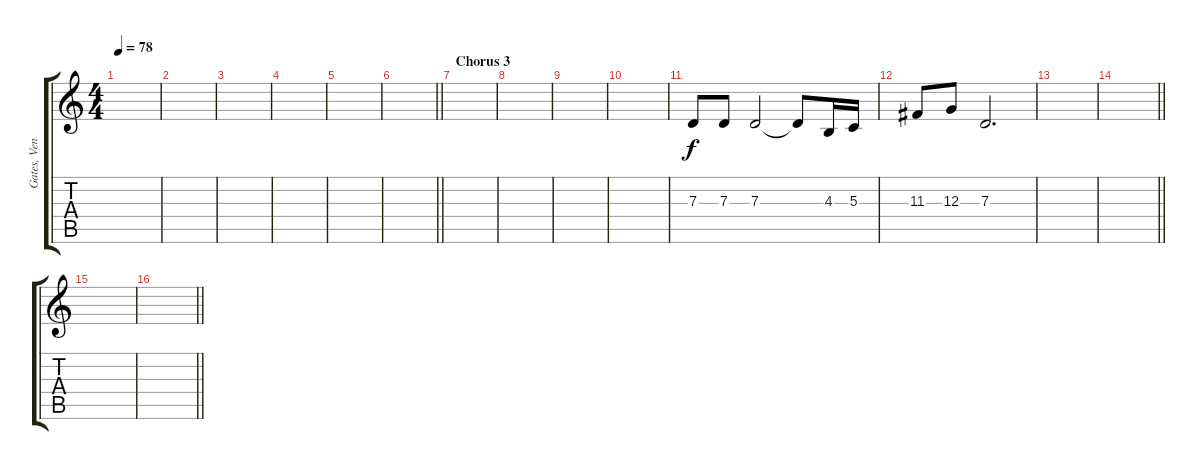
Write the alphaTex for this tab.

\track ("Gates, Vengeance" "Gates, Ven") {instrument sopranosax}
\staff {score tabs}
\tuning (E4 B3 G3 D3 A2 E2) {hide}
\ts (4 4)
\tempo 78
\clef g2
\ks c
|
|
|
|
|
\barLineRight lightlight
|
\section ("" "Chorus 3")
|
|
|
|
7.3.8 7.3.8 7.3.2 7.3{t}.8 4.3.16 5.3.16 |
11.3.8 12.3.8 7.3.2{d} |
|
\barLineRight lightlight
|
|
\barLineRight lightlight
